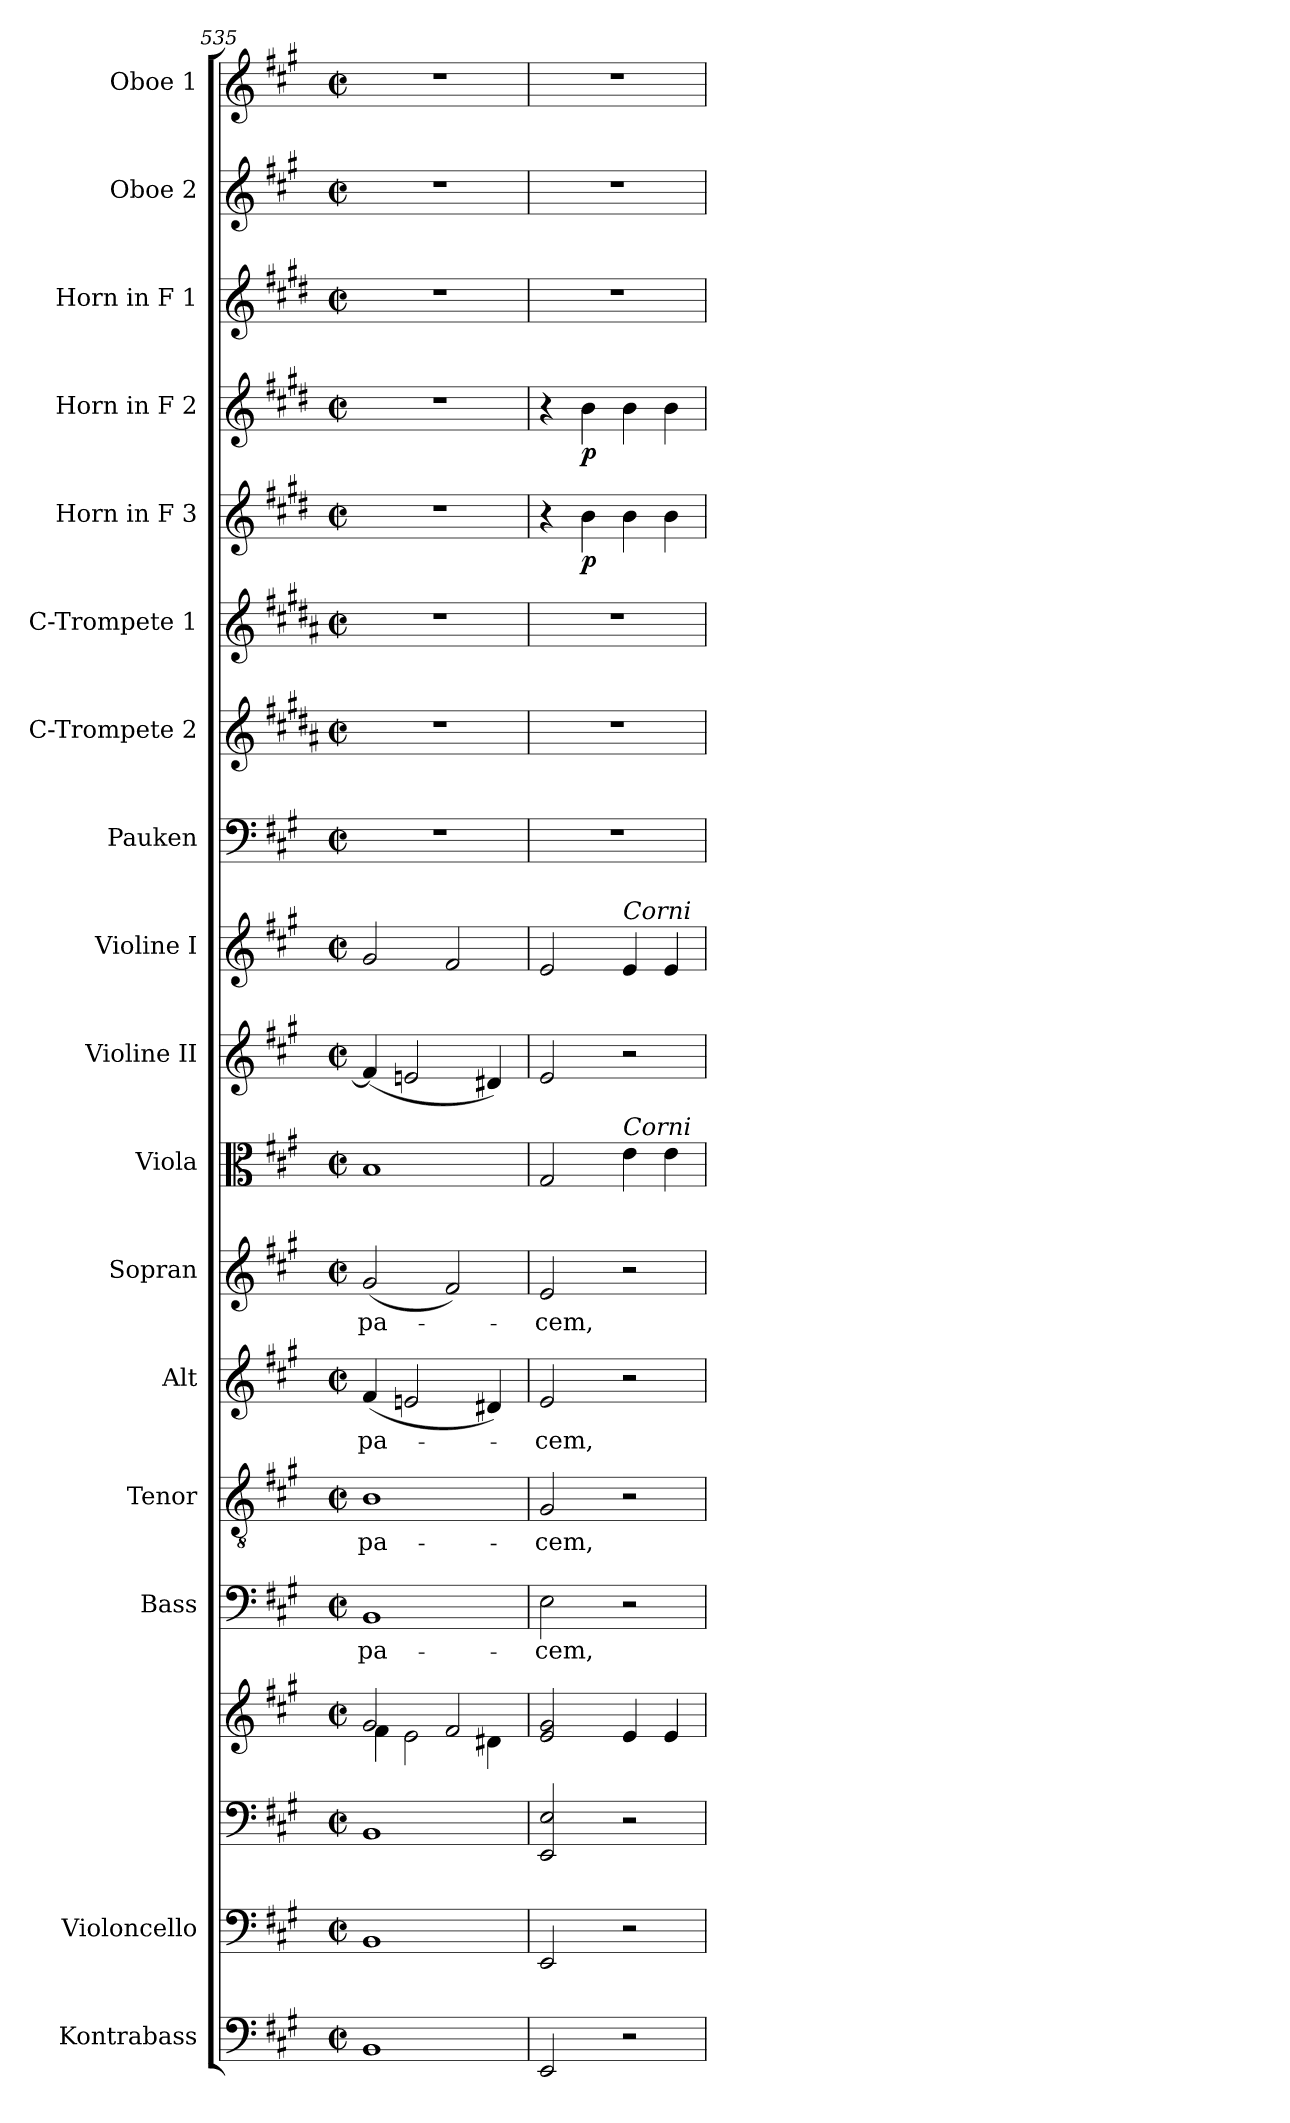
**kern	**kern	**kern	**kern	**kern	**text	**kern	**text	**kern	**text	**kern	**text	**kern	**kern	**kern	**kern	**kern	**kern	**kern	**dynam	**kern	**dynam	**kern	**kern	**kern
*part18	*part17	*part16	*part16	*part15	*part15	*part14	*part14	*part13	*part13	*part12	*part12	*part11	*part10	*part9	*part8	*part7	*part6	*part5	*part5	*part4	*part4	*part3	*part2	*part1
*staff19	*staff18	*staff17	*staff16	*staff15	*staff15	*staff14	*staff14	*staff13	*staff13	*staff12	*staff12	*staff11	*staff10	*staff9	*staff8	*staff7	*staff6	*staff5	*staff5	*staff4	*staff4	*staff3	*staff2	*staff1
*I"Kontrabass	*I"Violoncello	*	*	*I"Bass	*	*I"Tenor	*	*I"Alt	*	*I"Sopran	*	*I"Viola	*I"Violine II	*I"Violine I	*I"Pauken	*I"C-Trompete 2	*I"C-Trompete 1	*I"Horn in F 3	*	*I"Horn in F 2	*	*I"Horn in F 1	*I"Oboe 2	*I"Oboe 1
*I'Kb.	*I'Vc.	*	*	*I'B.	*	*I'T.	*	*I'A.	*	*I'S.	*	*I'Vla.	*I'Vl. II	*I'Vl. I	*I'Pk.	*I'C Trp. 2	*I'C Trp. 1	*	*	*	*	*	*I'Ob. 2	*I'Ob. 1
*clefF4	*clefF4	*clefF4	*clefG2	*clefF4	*	*clefGv2	*	*clefG2	*	*clefG2	*	*clefC3	*clefG2	*clefG2	*clefF4	*clefG2	*clefG2	*clefG2	*	*clefG2	*	*clefG2	*clefG2	*clefG2
*ITrd7c12	*	*	*	*	*	*	*	*	*	*	*	*	*	*	*	*ITrd1c2	*ITrd1c2	*ITrd4c7	*	*ITrd4c7	*	*ITrd4c7	*	*
*k[f#c#g#]	*k[f#c#g#]	*k[f#c#g#]	*k[f#c#g#]	*k[f#c#g#]	*	*k[f#c#g#]	*	*k[f#c#g#]	*	*k[f#c#g#]	*	*k[f#c#g#]	*k[f#c#g#]	*k[f#c#g#]	*k[f#c#g#]	*k[f#c#g#]	*k[f#c#g#]	*k[f#c#g#]	*	*k[f#c#g#]	*	*k[f#c#g#]	*k[f#c#g#]	*k[f#c#g#]
*A:	*A:	*A:	*A:	*A:	*	*A:	*	*A:	*	*A:	*	*A:	*A:	*A:	*A:	*A:	*A:	*A:	*	*A:	*	*A:	*A:	*A:
*M2/2	*M2/2	*M2/2	*M2/2	*M2/2	*	*M2/2	*	*M2/2	*	*M2/2	*	*M2/2	*M2/2	*M2/2	*M2/2	*M2/2	*M2/2	*M2/2	*	*M2/2	*	*M2/2	*M2/2	*M2/2
*met(c|)	*met(c|)	*met(c|)	*met(c|)	*met(c|)	*	*met(c|)	*	*met(c|)	*	*met(c|)	*	*met(c|)	*met(c|)	*met(c|)	*met(c|)	*met(c|)	*met(c|)	*met(c|)	*	*met(c|)	*	*met(c|)	*met(c|)	*met(c|)
=535	=535	=535	=535	=535	=535	=535	=535	=535	=535	=535	=535	=535	=535	=535	=535	=535	=535	=535	=535	=535	=535	=535	=535	=535
*	*	*	*^	*	*	*	*	*	*	*	*	*	*	*	*	*	*	*	*	*	*	*	*	*
!	!	!	!	!	!	!LO:LY:b	!	!LO:LY:b	!	!LO:LY:b	!	!LO:LY:b	!	!	!	!	!	!	!	!	!	!	!	!	!
1BBB	1BB	1BB	2g#/	4f#\	1BB	pa-	1B	pa-	(<4f#/	pa-	(<2g#/	pa-	1B	(<4f#/]	2g#/	1r	1r	1r	1r	.	1r	.	1r	1r	1r
.	.	.	.	2e\	.	.	.	.	2en/	.	.	.	.	2en/	.	.	.	.	.	.	.	.	.	.	.
.	.	.	2f#/	.	.	.	.	.	.	.	2f#/)	.	.	.	2f#/	.	.	.	.	.	.	.	.	.	.
.	.	.	.	4d#X\	.	.	.	.	4d#X/)	.	.	.	.	4d#X/)	.	.	.	.	.	.	.	.	.	.	.
=536	=536	=536	=536	=536	=536	=536	=536	=536	=536	=536	=536	=536	=536	=536	=536	=536	=536	=536	=536	=536	=536	=536	=536	=536	=536
!	!	!	!	!	!	!LO:LY:b	!	!LO:LY:b	!	!LO:LY:b	!	!LO:LY:b	!	!	!	!	!	!	!	!	!	!	!	!	!
*	*	*	*v	*v	*	*	*	*	*	*	*	*	*	*	*	*	*	*	*	*	*	*	*	*	*
2EEE/	2EE/	2EE/ 2E/	2e/ 2g#/	2E\	-cem,	2G#/	-cem,	2e/	-cem,	2e/	-cem,	2G#/	2e/	2e/	1r	1r	1r	4r	.	4r	.	1r	1r	1r
!	!	!	!	!	!	!	!	!	!	!	!	!	!	!	!	!	!	!	!LO:DY:b	!	!LO:DY:b	!	!	!
.	.	.	.	.	.	.	.	.	.	.	.	.	.	.	.	.	.	4e\	p	4e\	p	.	.	.
!	!	!	!	!	!	!	!	!	!	!	!	!	!	!LO:TX:a:i:t=Corni	!	!	!	!	!	!	!	!	!	!
!	!	!	!	!	!	!	!	!	!	!	!	!LO:TX:a:i:t=Corni	!	!	!	!	!	!	!	!	!	!	!	!
2r	2r	2r	4e/	2r	.	2r	.	2r	.	2r	.	4e\	2r	4e/	.	.	.	4e\	.	4e\	.	.	.	.
.	.	.	4e/	.	.	.	.	.	.	.	.	4e\	.	4e/	.	.	.	4e\	.	4e\	.	.	.	.
=	=	=	=	=	=	=	=	=	=	=	=	=	=	=	=	=	=	=	=	=	=	=	=	=
*-	*-	*-	*-	*-	*-	*-	*-	*-	*-	*-	*-	*-	*-	*-	*-	*-	*-	*-	*-	*-	*-	*-	*-	*-
